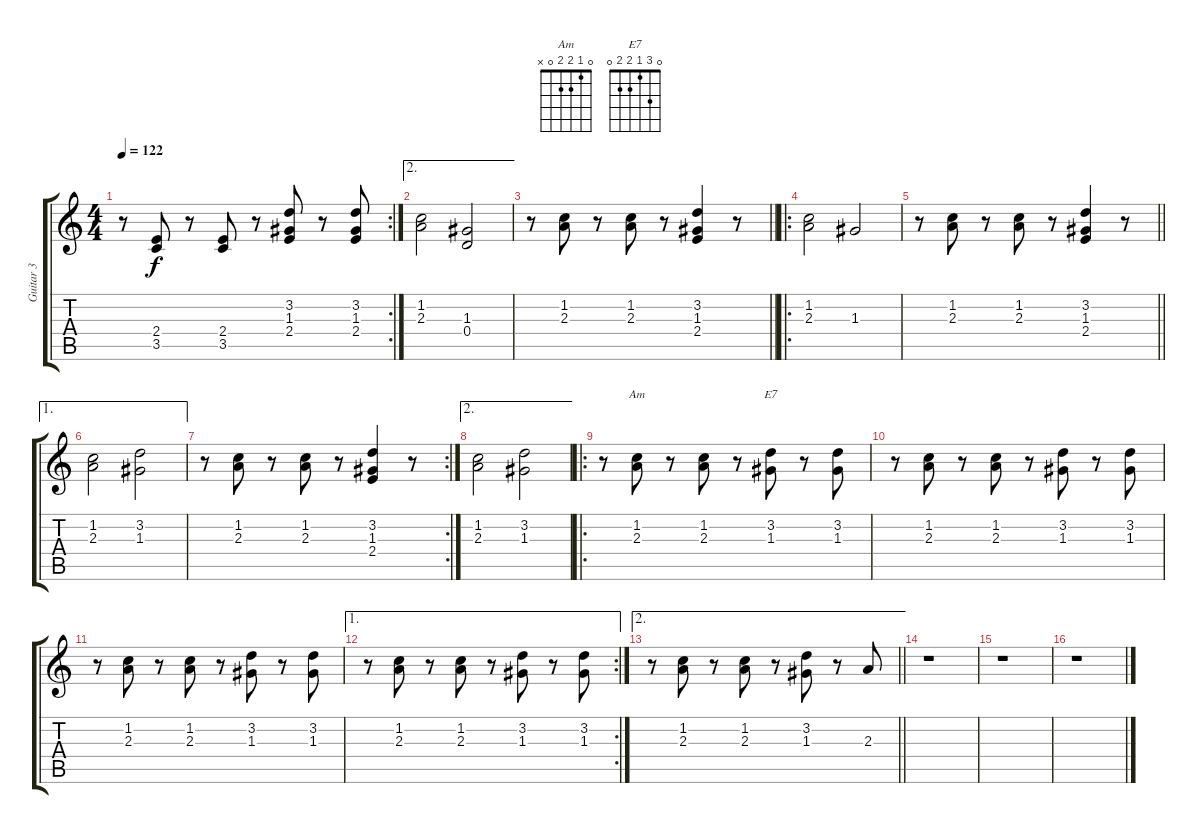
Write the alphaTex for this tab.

\track ("Guitar 3" "Guitar 3") {instrument acousticguitarsteel}
\staff {score tabs}
\tuning (E4 B3 G3 D3 A2 E2) {hide}
\chord ("Am" 0 1 2 2 0 x)
\chord ("E7" 0 3 1 2 2 0)
\rc 2
\ts (4 4)
\tempo 122
\clef g2
\ks c
r.8{dy f} (2.4 3.5).8 r.8 (2.4 3.5).8 r.8 (3.2 1.3 2.4).8 r.8 (3.2 1.3 2.4).8 |
\ae 2
(1.2 2.3).2 (1.3 0.4).2 |
\barLineRight lightlight
r.8 (1.2 2.3).8 r.8 (1.2 2.3).8 r.8 (3.2 1.3 2.4).4 r.8 |
\ro
(1.2 2.3).2 1.3.2 |
\barLineRight lightlight
r.8 (1.2 2.3).8 r.8 (1.2 2.3).8 r.8 (3.2 1.3 2.4).4 r.8 |
\ae 1
(1.2 2.3).2 (3.2 1.3).2 |
\rc 2
r.8 (1.2 2.3).8 r.8 (1.2 2.3).8 r.8 (3.2 1.3 2.4).4 r.8 |
\ae 2
(1.2 2.3).2 (3.2 1.3).2 |
\ro
r.8 (1.2 2.3).8{ch "Am"} r.8 (1.2 2.3).8 r.8 (3.2 1.3).8{ch "E7"} r.8 (3.2 1.3).8 |
r.8 (1.2 2.3).8 r.8 (1.2 2.3).8 r.8 (3.2 1.3).8 r.8 (3.2 1.3).8 |
r.8 (1.2 2.3).8 r.8 (1.2 2.3).8 r.8 (3.2 1.3).8 r.8 (3.2 1.3).8 |
\ae 1
\rc 2
r.8 (1.2 2.3).8 r.8 (1.2 2.3).8 r.8 (3.2 1.3).8 r.8 (3.2 1.3).8 |
\ae 2
\barLineRight lightlight
r.8 (1.2 2.3).8 r.8 (1.2 2.3).8 r.8 (3.2 1.3).8 r.8 2.3.8 |
r.1 |
r.1 |
r.1
